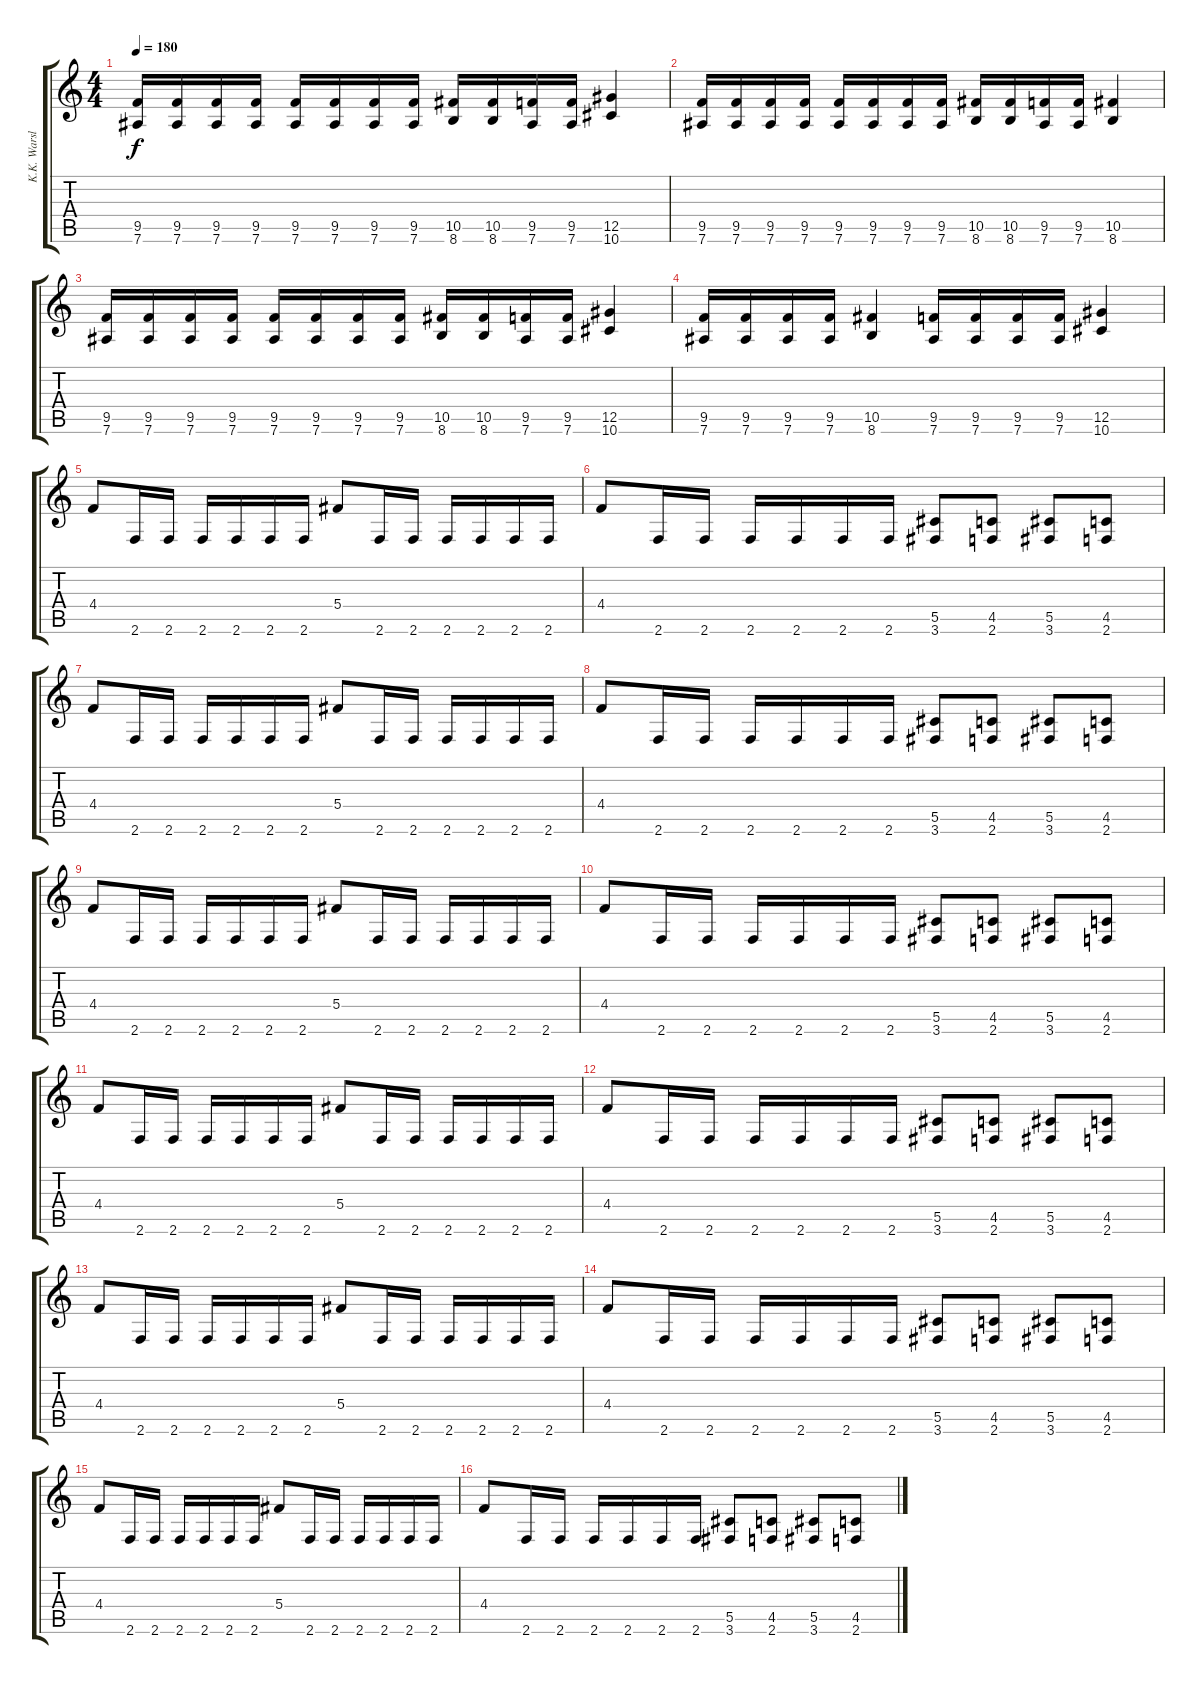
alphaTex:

\track ("K.K. Warslut" "K.K. Warsl") {instrument distortionguitar}
\staff {score tabs}
\tuning (Eb4 Bb3 Gb3 Db3 Ab2 Eb2) {hide}
\ts (4 4)
\tempo 180
\clef g2
\ks c
(9.5 7.6).16{dy f} (9.5 7.6).16 (9.5 7.6).16 (9.5 7.6).16 (9.5 7.6).16 (9.5 7.6).16 (9.5 7.6).16 (9.5 7.6).16 (10.5 8.6).16 (10.5 8.6).16 (9.5 7.6).16 (9.5 7.6).16 (12.5 10.6).4 |
(9.5 7.6).16 (9.5 7.6).16 (9.5 7.6).16 (9.5 7.6).16 (9.5 7.6).16 (9.5 7.6).16 (9.5 7.6).16 (9.5 7.6).16 (10.5 8.6).16 (10.5 8.6).16 (9.5 7.6).16 (9.5 7.6).16 (10.5 8.6).4 |
(9.5 7.6).16 (9.5 7.6).16 (9.5 7.6).16 (9.5 7.6).16 (9.5 7.6).16 (9.5 7.6).16 (9.5 7.6).16 (9.5 7.6).16 (10.5 8.6).16 (10.5 8.6).16 (9.5 7.6).16 (9.5 7.6).16 (12.5 10.6).4 |
(9.5 7.6).16 (9.5 7.6).16 (9.5 7.6).16 (9.5 7.6).16 (10.5 8.6).4 (9.5 7.6).16 (9.5 7.6).16 (9.5 7.6).16 (9.5 7.6).16 (12.5 10.6).4 |
4.4.8 2.6.16 2.6.16 2.6.16 2.6.16 2.6.16 2.6.16 5.4.8 2.6.16 2.6.16 2.6.16 2.6.16 2.6.16 2.6.16 |
4.4.8 2.6.16 2.6.16 2.6.16 2.6.16 2.6.16 2.6.16 (5.5 3.6).8 (4.5 2.6).8 (5.5 3.6).8 (4.5 2.6).8 |
4.4.8 2.6.16 2.6.16 2.6.16 2.6.16 2.6.16 2.6.16 5.4.8 2.6.16 2.6.16 2.6.16 2.6.16 2.6.16 2.6.16 |
4.4.8 2.6.16 2.6.16 2.6.16 2.6.16 2.6.16 2.6.16 (5.5 3.6).8 (4.5 2.6).8 (5.5 3.6).8 (4.5 2.6).8 |
4.4.8 2.6.16 2.6.16 2.6.16 2.6.16 2.6.16 2.6.16 5.4.8 2.6.16 2.6.16 2.6.16 2.6.16 2.6.16 2.6.16 |
4.4.8 2.6.16 2.6.16 2.6.16 2.6.16 2.6.16 2.6.16 (5.5 3.6).8 (4.5 2.6).8 (5.5 3.6).8 (4.5 2.6).8 |
4.4.8 2.6.16 2.6.16 2.6.16 2.6.16 2.6.16 2.6.16 5.4.8 2.6.16 2.6.16 2.6.16 2.6.16 2.6.16 2.6.16 |
4.4.8 2.6.16 2.6.16 2.6.16 2.6.16 2.6.16 2.6.16 (5.5 3.6).8 (4.5 2.6).8 (5.5 3.6).8 (4.5 2.6).8 |
4.4.8 2.6.16 2.6.16 2.6.16 2.6.16 2.6.16 2.6.16 5.4.8 2.6.16 2.6.16 2.6.16 2.6.16 2.6.16 2.6.16 |
4.4.8 2.6.16 2.6.16 2.6.16 2.6.16 2.6.16 2.6.16 (5.5 3.6).8 (4.5 2.6).8 (5.5 3.6).8 (4.5 2.6).8 |
4.4.8 2.6.16 2.6.16 2.6.16 2.6.16 2.6.16 2.6.16 5.4.8 2.6.16 2.6.16 2.6.16 2.6.16 2.6.16 2.6.16 |
4.4.8 2.6.16 2.6.16 2.6.16 2.6.16 2.6.16 2.6.16 (5.5 3.6).8 (4.5 2.6).8 (5.5 3.6).8 (4.5 2.6).8
